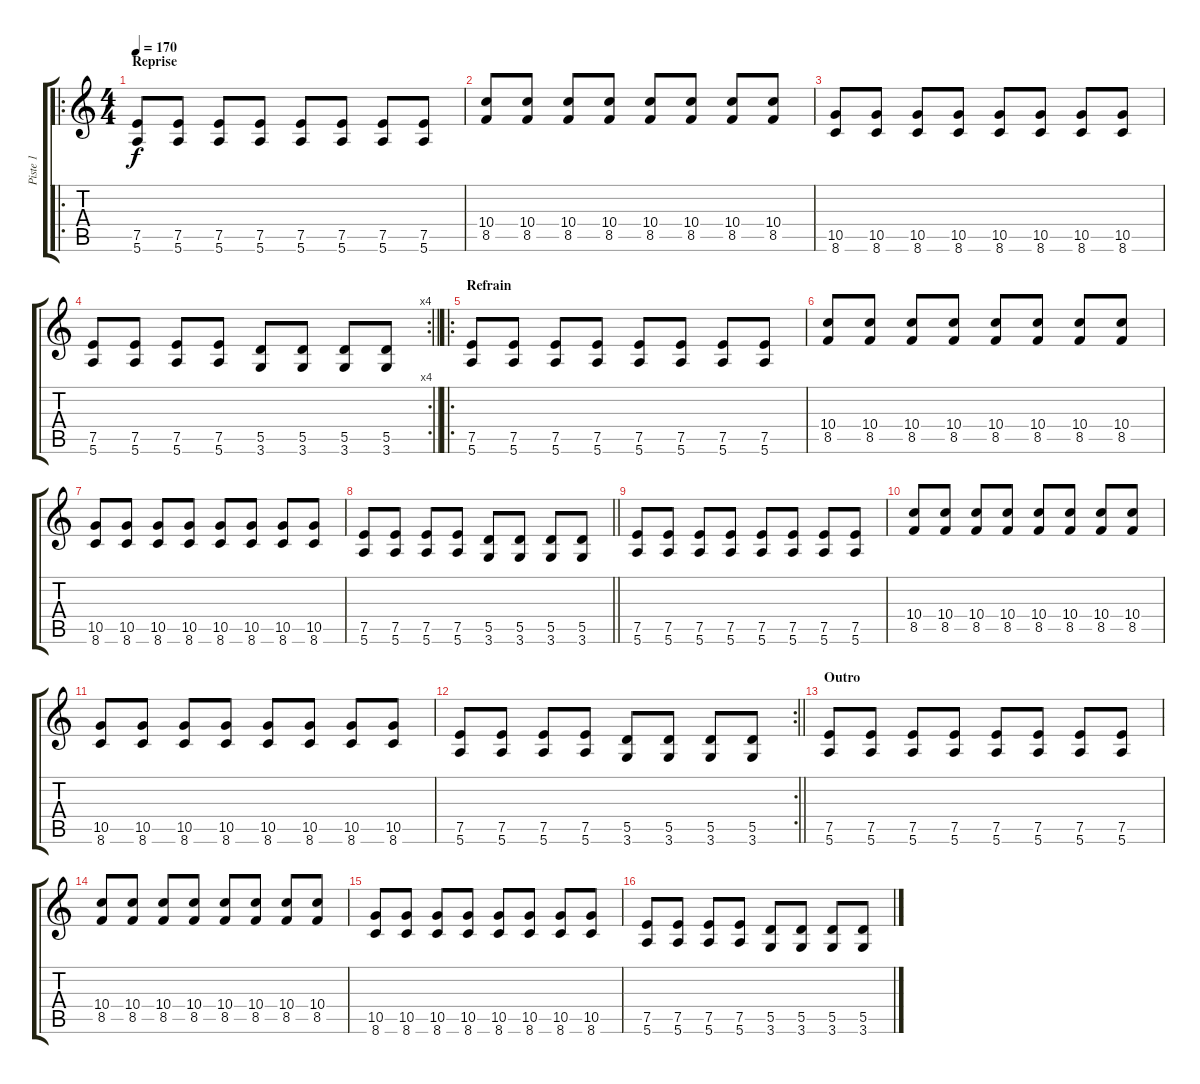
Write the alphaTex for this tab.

\track ("Piste 1" "Piste 1") {instrument acousticguitarsteel}
\staff {score tabs}
\tuning (E4 B3 G3 D3 A2 E2) {hide}
\ro
\ts (4 4)
\section ("" "Reprise")
\tempo 170
\clef g2
\ks c
(7.5 5.6).8{dy f} (7.5 5.6).8 (7.5 5.6).8 (7.5 5.6).8 (7.5 5.6).8 (7.5 5.6).8 (7.5 5.6).8 (7.5 5.6).8 |
(10.4 8.5).8 (10.4 8.5).8 (10.4 8.5).8 (10.4 8.5).8 (10.4 8.5).8 (10.4 8.5).8 (10.4 8.5).8 (10.4 8.5).8 |
(10.5 8.6).8 (10.5 8.6).8 (10.5 8.6).8 (10.5 8.6).8 (10.5 8.6).8 (10.5 8.6).8 (10.5 8.6).8 (10.5 8.6).8 |
\rc 4
\barLineRight lightlight
(7.5 5.6).8 (7.5 5.6).8 (7.5 5.6).8 (7.5 5.6).8 (5.5 3.6).8 (5.5 3.6).8 (5.5 3.6).8 (5.5 3.6).8 |
\ro
\section ("" "Refrain")
(7.5 5.6).8 (7.5 5.6).8 (7.5 5.6).8 (7.5 5.6).8 (7.5 5.6).8 (7.5 5.6).8 (7.5 5.6).8 (7.5 5.6).8 |
(10.4 8.5).8 (10.4 8.5).8 (10.4 8.5).8 (10.4 8.5).8 (10.4 8.5).8 (10.4 8.5).8 (10.4 8.5).8 (10.4 8.5).8 |
(10.5 8.6).8 (10.5 8.6).8 (10.5 8.6).8 (10.5 8.6).8 (10.5 8.6).8 (10.5 8.6).8 (10.5 8.6).8 (10.5 8.6).8 |
\barLineRight lightlight
(7.5 5.6).8 (7.5 5.6).8 (7.5 5.6).8 (7.5 5.6).8 (5.5 3.6).8 (5.5 3.6).8 (5.5 3.6).8 (5.5 3.6).8 |
(7.5 5.6).8 (7.5 5.6).8 (7.5 5.6).8 (7.5 5.6).8 (7.5 5.6).8 (7.5 5.6).8 (7.5 5.6).8 (7.5 5.6).8 |
(10.4 8.5).8 (10.4 8.5).8 (10.4 8.5).8 (10.4 8.5).8 (10.4 8.5).8 (10.4 8.5).8 (10.4 8.5).8 (10.4 8.5).8 |
(10.5 8.6).8 (10.5 8.6).8 (10.5 8.6).8 (10.5 8.6).8 (10.5 8.6).8 (10.5 8.6).8 (10.5 8.6).8 (10.5 8.6).8 |
\rc 2
\barLineRight lightlight
(7.5 5.6).8 (7.5 5.6).8 (7.5 5.6).8 (7.5 5.6).8 (5.5 3.6).8 (5.5 3.6).8 (5.5 3.6).8 (5.5 3.6).8 |
\section ("" "Outro")
(7.5 5.6).8 (7.5 5.6).8 (7.5 5.6).8 (7.5 5.6).8 (7.5 5.6).8 (7.5 5.6).8 (7.5 5.6).8 (7.5 5.6).8 |
(10.4 8.5).8 (10.4 8.5).8 (10.4 8.5).8 (10.4 8.5).8 (10.4 8.5).8 (10.4 8.5).8 (10.4 8.5).8 (10.4 8.5).8 |
(10.5 8.6).8 (10.5 8.6).8 (10.5 8.6).8 (10.5 8.6).8 (10.5 8.6).8 (10.5 8.6).8 (10.5 8.6).8 (10.5 8.6).8 |
(7.5 5.6).8 (7.5 5.6).8 (7.5 5.6).8 (7.5 5.6).8 (5.5 3.6).8 (5.5 3.6).8 (5.5 3.6).8 (5.5 3.6).8
